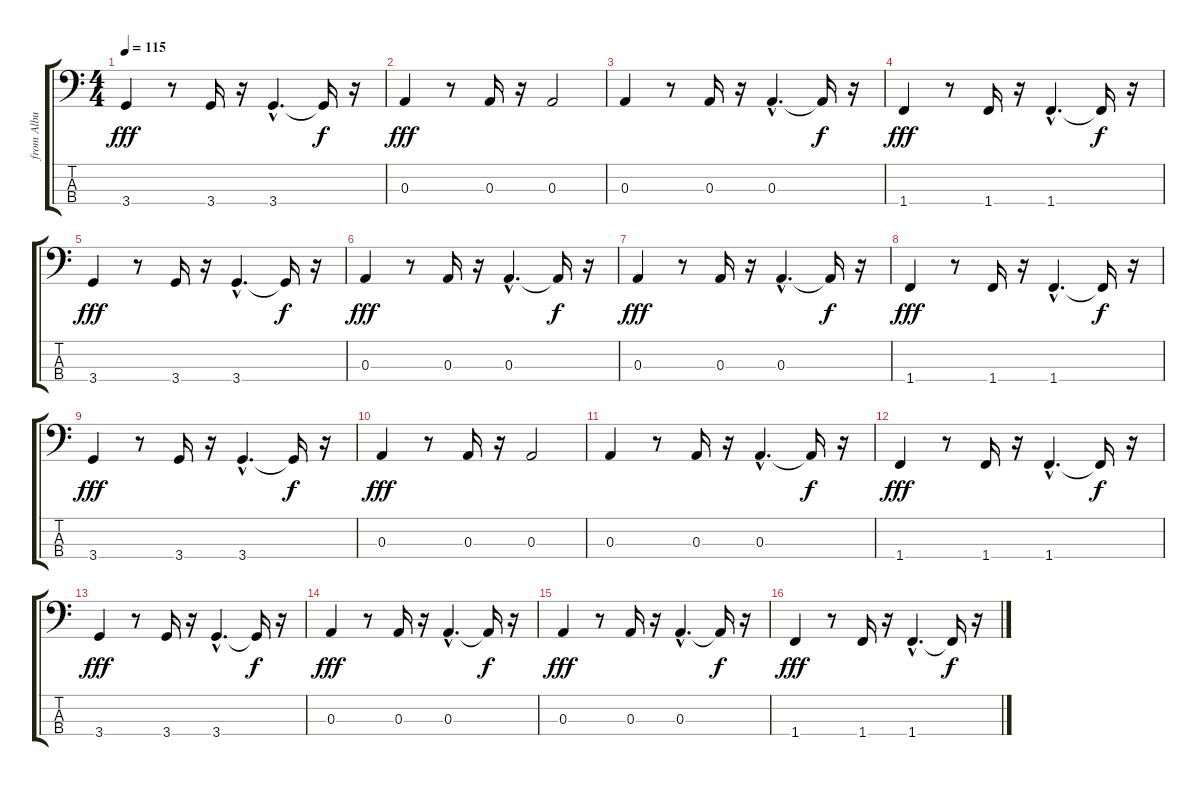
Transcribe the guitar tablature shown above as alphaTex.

\track (" from Album Shamora" " from Albu") {instrument fretlessbass}
\staff {score tabs}
\tuning (G2 D2 A1 E1) {hide}
\ts (4 4)
\tempo 115
\clef f4
\ks c
3.4.4{dy fff} r.8 3.4.16 r.16 3.4{hac}.4{d} 3.4{t}.16{dy f} r.16 |
0.3.4{dy fff} r.8 0.3.16 r.16 0.3.2 |
0.3.4 r.8 0.3.16 r.16 0.3{hac}.4{d} 0.3{t}.16{dy f} r.16 |
1.4.4{dy fff} r.8 1.4.16 r.16 1.4{hac}.4{d} 1.4{t}.16{dy f} r.16 |
3.4.4{dy fff} r.8 3.4.16 r.16 3.4{hac}.4{d} 3.4{t}.16{dy f} r.16 |
0.3.4{dy fff} r.8 0.3.16 r.16 0.3{hac}.4{d} 0.3{t}.16{dy f} r.16 |
0.3.4{dy fff} r.8 0.3.16 r.16 0.3{hac}.4{d} 0.3{t}.16{dy f} r.16 |
1.4.4{dy fff} r.8 1.4.16 r.16 1.4{hac}.4{d} 1.4{t}.16{dy f} r.16 |
3.4.4{dy fff} r.8 3.4.16 r.16 3.4{hac}.4{d} 3.4{t}.16{dy f} r.16 |
0.3.4{dy fff} r.8 0.3.16 r.16 0.3.2 |
0.3.4 r.8 0.3.16 r.16 0.3{hac}.4{d} 0.3{t}.16{dy f} r.16 |
1.4.4{dy fff} r.8 1.4.16 r.16 1.4{hac}.4{d} 1.4{t}.16{dy f} r.16 |
3.4.4{dy fff} r.8 3.4.16 r.16 3.4{hac}.4{d} 3.4{t}.16{dy f} r.16 |
0.3.4{dy fff} r.8 0.3.16 r.16 0.3{hac}.4{d} 0.3{t}.16{dy f} r.16 |
0.3.4{dy fff} r.8 0.3.16 r.16 0.3{hac}.4{d} 0.3{t}.16{dy f} r.16 |
1.4.4{dy fff} r.8 1.4.16 r.16 1.4{hac}.4{d} 1.4{t}.16{dy f} r.16
